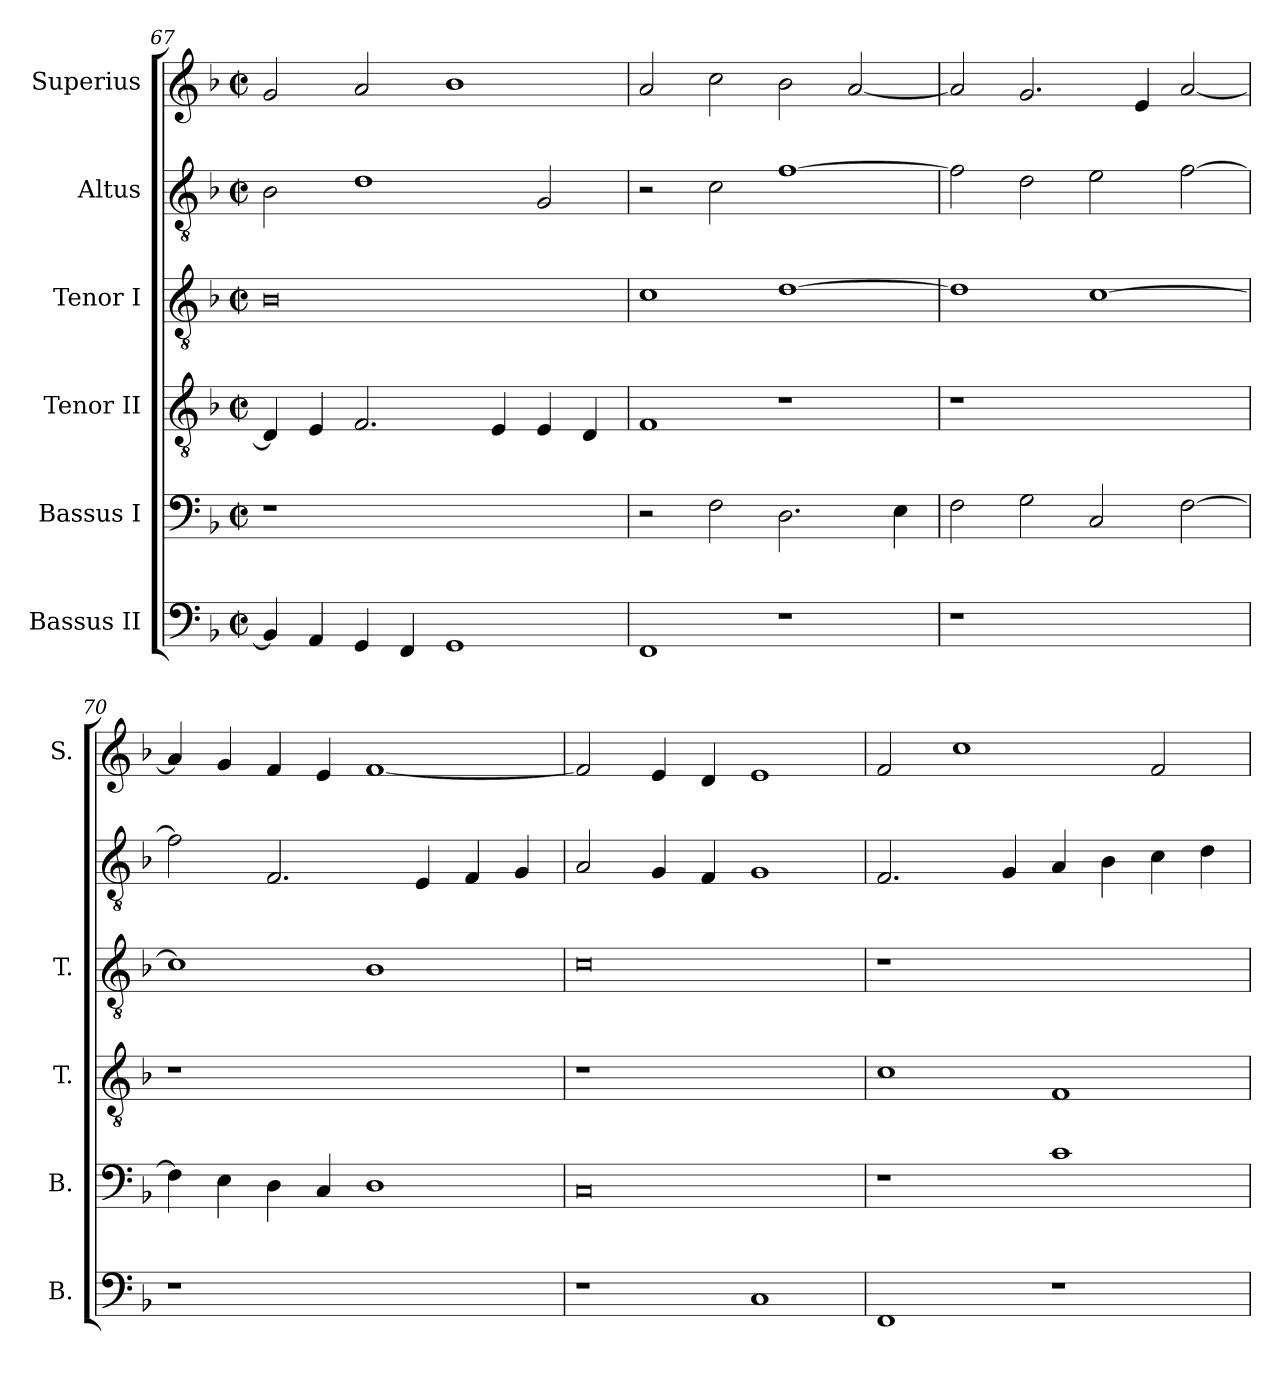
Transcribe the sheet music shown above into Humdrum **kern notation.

**kern	**kern	**kern	**kern	**kern	**kern
*part6	*part5	*part4	*part3	*part2	*part1
*staff6	*staff5	*staff4	*staff3	*staff2	*staff1
*I"Bassus II	*I"Bassus I	*I"Tenor II	*I"Tenor I	*I"Altus	*I"Superius
*I'B.	*I'B.	*I'T.	*I'T.	*	*I'S.
*clefF4	*clefF4	*clefGv2	*clefGv2	*clefGv2	*clefG2
*	*	*ITrd7c12	*ITrd7c12	*ITrd7c12	*
*k[b-]	*k[b-]	*k[b-]	*k[b-]	*k[b-]	*k[b-]
*F:	*F:	*F:	*F:	*F:	*F:
*M2/2	*M2/2	*M2/2	*M2/2	*M2/2	*M2/2
*met(c|)	*met(c|)	*met(c|)	*met(c|)	*met(c|)	*met(c|)
=67	=67	=67	=67	=67	=67
!	!LO:N:vis=1	!	!	!	!
4BB-i/]	1r	4DDi/]	0BB-i	2BB-i\	2gi/
4AAi/	.	4EEi/	.	.	.
4GGi/	.	2.FFi/	.	1Di	2ai/
4FFi/	.	.	.	.	.
1GGi	1ryy	.	.	.	1b-i
.	.	4EEi/	.	.	.
.	.	4EEi/	.	2GGi/	.
.	.	4DDi/	.	.	.
=68	=68	=68	=68	=68	=68
1FFi	2r	1FFi	1Ci	2r	2ai/
.	2Fi\	.	.	2Ci\	2cci\
1r	2.Di\	1r	[>1Di	[>1Fi	2b-i\
.	.	.	.	.	[<2ai/
.	4Ei\	.	.	.	.
=69	=69	=69	=69	=69	=69
!LO:N:vis=1	!	!LO:N:vis=1	!	!	!
1r	2Fi\	1r	1Di]	2Fi\]	2ai/]
.	2Gi\	.	.	2Di\	2.gi/
1ryy	2Ci/	1ryy	[>1Ci	2Ei\	.
.	.	.	.	.	4ei/
.	[>2Fi\	.	.	[>2Fi\	[<2ai/
!!LO:LB:g=z
=70	=70	=70	=70	=70	=70
!LO:N:vis=1	!	!LO:N:vis=1	!	!	!
1r	4Fi\]	1r	1Ci]	2Fi\]	4ai/]
.	4Ei\	.	.	.	4gi/
.	4Di\	.	.	2.FFi/	4fi/
.	4Ci/	.	.	.	4ei/
1ryy	1Di	1ryy	1BB-i	.	[<1fi
.	.	.	.	4EEi/	.
.	.	.	.	4FFi/	.
.	.	.	.	4GGi/	.
=71	=71	=71	=71	=71	=71
!	!	!LO:N:vis=1	!	!	!
1r	0Ci	1r	0Ci	2AAi/	2fi/]
.	.	.	.	4GGi/	4ei/
.	.	.	.	4FFi/	4di/
1Ci	.	1ryy	.	1GGi	1ei
=72	=72	=72	=72	=72	=72
!	!	!	!LO:N:vis=1	!	!
1FFi	1r	1Ci	1r	2.FFi/	2fi/
.	.	.	.	.	1cci
.	.	.	.	4GGi/	.
1r	1ci	1FFi	1ryy	4AAi/	.
.	.	.	.	4BB-i\	.
.	.	.	.	4Ci\	2fi/
.	.	.	.	4Di\	.
=	=	=	=	=	=
*-	*-	*-	*-	*-	*-
